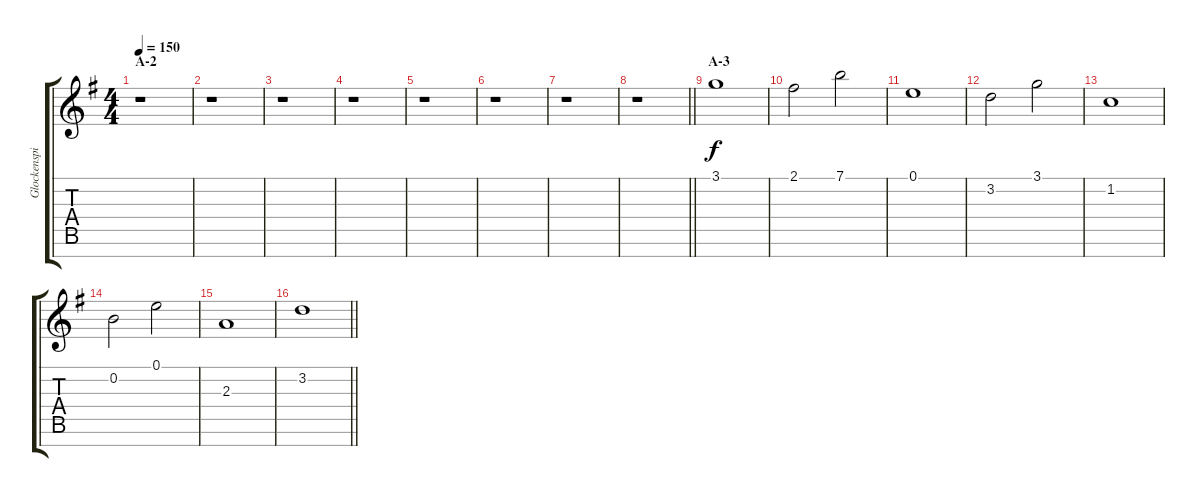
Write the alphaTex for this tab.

\track ("Glockenspiel" "Glockenspi") {instrument glockenspiel}
\staff {score tabs}
\tuning (E5 B4 G4 D4 A3 E3 B2) {hide}
\ts (4 4)
\section ("" "A-2")
\tempo 150
\clef g2
\ks g
r.1{dy f} |
r.1 |
r.1 |
r.1 |
r.1 |
r.1 |
r.1 |
\barLineRight lightlight
r.1 |
\section ("" "A-3")
3.1.1 |
2.1.2 7.1.2 |
0.1.1 |
3.2.2 3.1.2 |
1.2.1 |
0.2.2 0.1.2 |
2.3.1 |
\barLineRight lightlight
3.2.1
